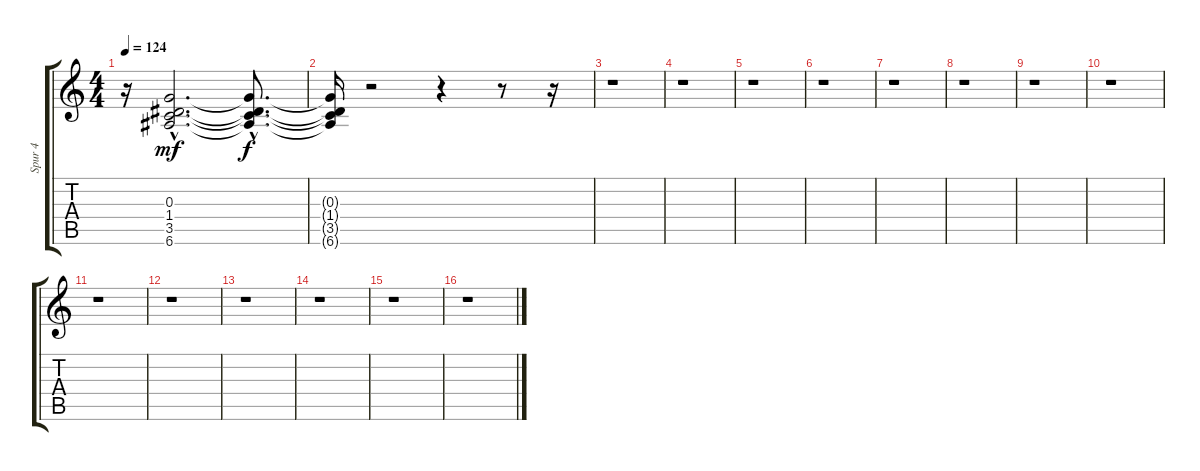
\track ("Spur 4" "Spur 4") {instrument electricguitarclean}
\staff {score tabs}
\tuning (E4 B3 G3 D3 A2 E2) {hide}
\ts (4 4)
\tempo 124
\clef g2
\ks c
r.16{dy f} (0.3{hac} 1.4{hac} 3.5{hac} 6.6{hac}).2{d dy mf} (0.3{hac t} 1.4{hac t} 3.5{hac t} 6.6{hac t}).8{d dy f} |
(0.3{t} 1.4{t} 3.5{t} 6.6{t}).16 r.2 r.4 r.8 r.16 |
r.1 |
r.1 |
r.1 |
r.1 |
r.1 |
r.1 |
r.1 |
r.1 |
r.1 |
r.1 |
r.1 |
r.1 |
r.1 |
r.1
